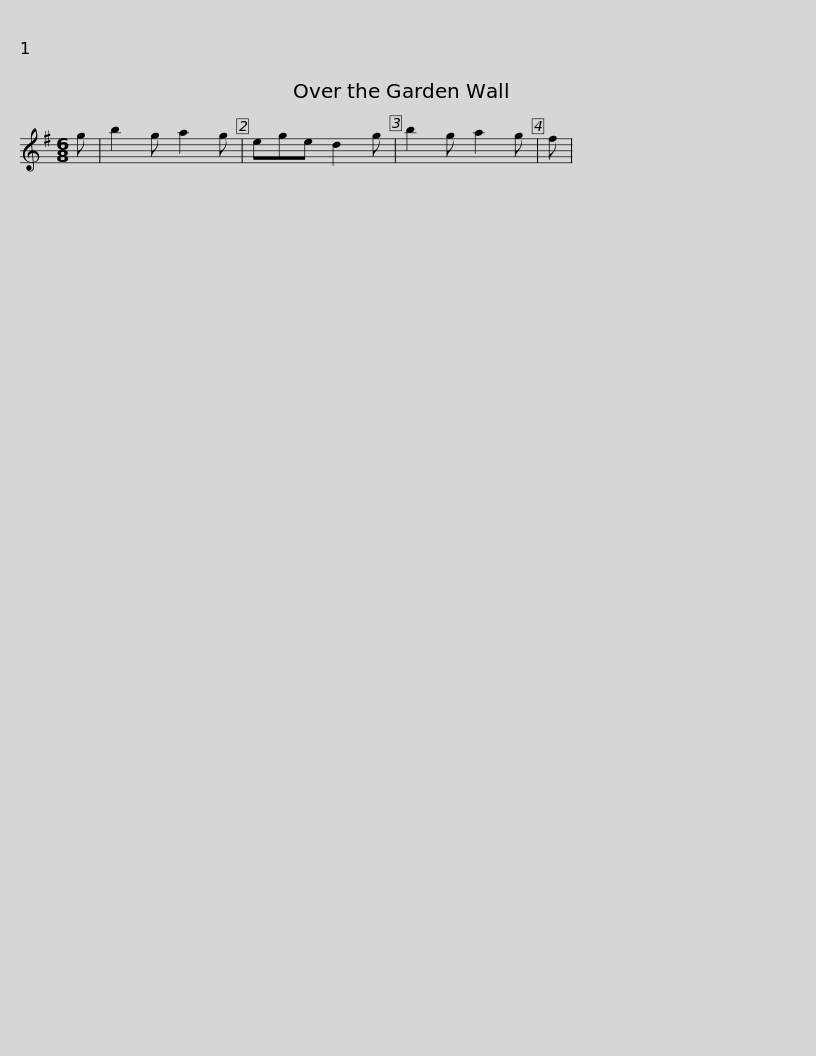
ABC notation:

X:1
L:1/8
M:6/8
I:linebreak $
K:G
V:1 treble
V:1
 g | b2 g a2 g | ege d2 g | b2 g a2 g | f | %5
